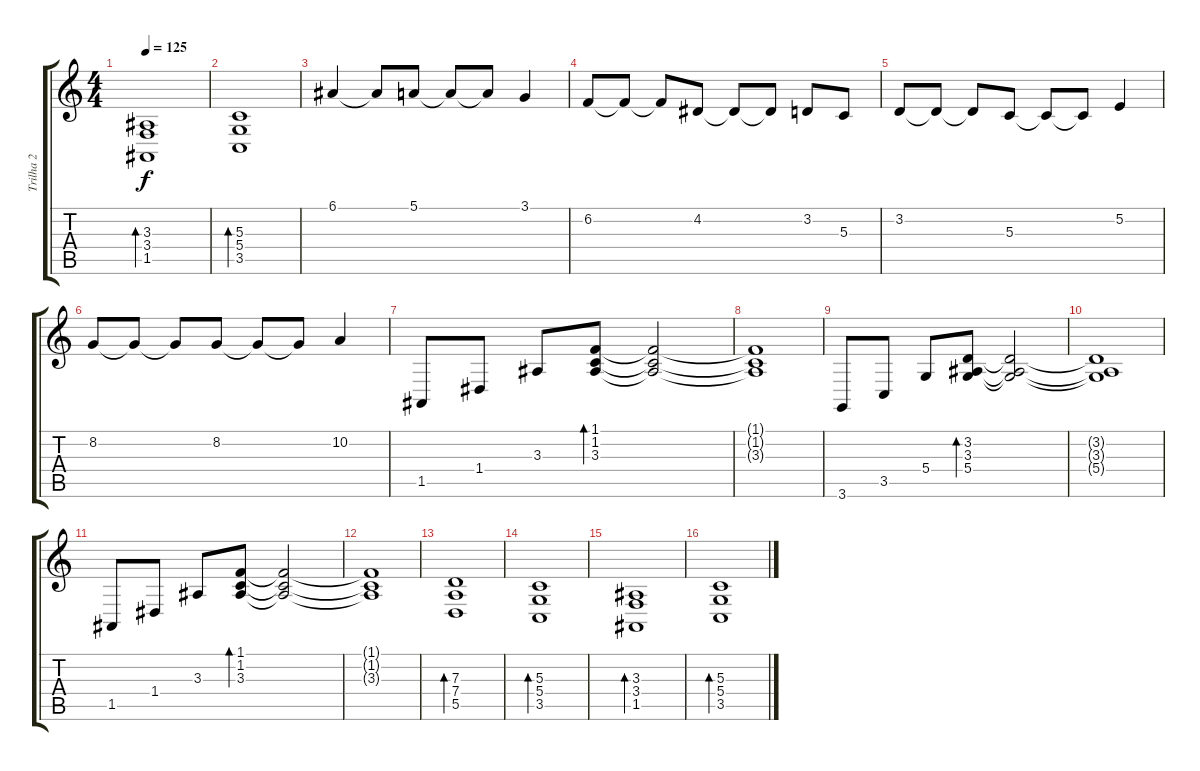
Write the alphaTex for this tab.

\track ("Trilha 2" "Trilha 2") {instrument stringensemble1}
\staff {score tabs}
\tuning (E4 B3 G3 D3 A2 E2) {hide}
\ts (4 4)
\tempo 125
\clef g2
\ks c
(3.3 3.4 1.5).1{bd 240 dy f} |
(5.3 5.4 3.5).1{bd 240} |
6.1.4 6.1{t}.8 5.1.8 5.1{t}.8 5.1{t}.8 3.1.4 |
6.2.8 6.2{t}.8 6.2{t}.8 4.2.8 4.2{t}.8 4.2{t}.8 3.2.8 5.3.8 |
3.2.8 3.2{t}.8 3.2{t}.8 5.3.8 5.3{t}.8 5.3{t}.8 5.2.4 |
8.2.8 8.2{t}.8 8.2{t}.8 8.2.8 8.2{t}.8 8.2{t}.8 10.2.4 |
1.5.8 1.4.8 3.3.8 (1.1 1.2 3.3).8{bd 480} (1.1{t} 1.2{t} 3.3{t}).2 |
(1.1{t} 1.2{t} 3.3{t}).1 |
3.6.8 3.5.8 5.4.8 (3.2 3.3 5.4).8{bd 480} (3.2{t} 3.3{t} 5.4{t}).2 |
(3.2{t} 3.3{t} 5.4{t}).1 |
1.5.8 1.4.8 3.3.8 (1.1 1.2 3.3).8{bd 480} (1.1{t} 1.2{t} 3.3{t}).2 |
(1.1{t} 1.2{t} 3.3{t}).1 |
(7.3 7.4 5.5).1{bd 240} |
(5.3 5.4 3.5).1{bd 240} |
(3.3 3.4 1.5).1{bd 240} |
(5.3 5.4 3.5).1{bd 240}
